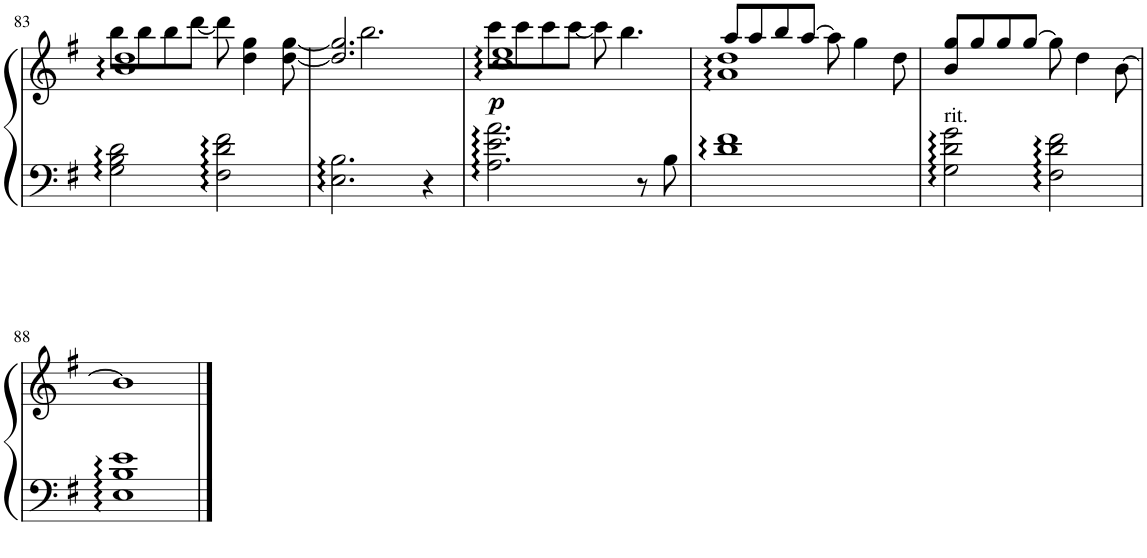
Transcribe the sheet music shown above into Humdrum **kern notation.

**kern	**kern	**dynam
*part1	*part1	*part1
*staff2	*staff1	*staff1/2
*I"Piano	*	*
*I'Pno	*	*
!!LO:PB:g=z
*clefF4	*clefG2	*
*k[f#]	*k[f#]	*
*G:	*G:	*
*M4/4	*M4/4	*
=83	=83	=83
*	*^	*
2G\ 2B\ 2d\	1b 1dd	8bb\L	.
.	.	8bb\	.
.	.	8bb\	.
.	.	[8ddd\J	.
2F#\ 2d\ 2f#\	.	8ddd\]	.
.	.	4dd\ 4gg\	.
.	.	[8dd\ [8gg\	.
=84	=84	=84	=84
2.E\ 2.B\	2.dd/] 2.gg/]	8ryy	.
.	.	2.bb\	.
4r	8ryy	.	.
.	8ryy	8ryy	.
=85	=85	=85	=85
!	!	!	!LO:DY:a=2
2.A\ 2.e\ 2.a\	1cc 1ee	8ccc\L	p
.	.	8ccc\	.
.	.	8ccc\	.
.	.	[8ccc\J	.
.	.	8ccc\]	.
.	.	4.bb\	.
8r	.	.	.
8B\	.	.	.
=86	=86	=86	=86
1d 1f#	1a 1dd	8aa/L	.
.	.	8aa/	.
.	.	8bb/	.
.	.	[8aa/J	.
.	.	8aa\]	.
.	.	4gg\	.
.	.	8dd\	.
=87	=87	=87	=87
!LO:TX:a:t=rit.	!	!	!
2G\ 2d\ 2g\	4b/	8gg/L	.
.	.	8gg/	.
.	4ryy	8gg/	.
.	.	[8gg/J	.
2F#\ 2d\ 2f#\	8ryy	8gg\]	.
.	8ryy	4dd\	.
.	8ryy	.	.
.	[8b\	8ryy	.
*	*v	*v	*
!!LO:LB:g=z
=88	=88	=88
1E 1B 1e	1b]	.
==	==	==
*-	*-	*-
